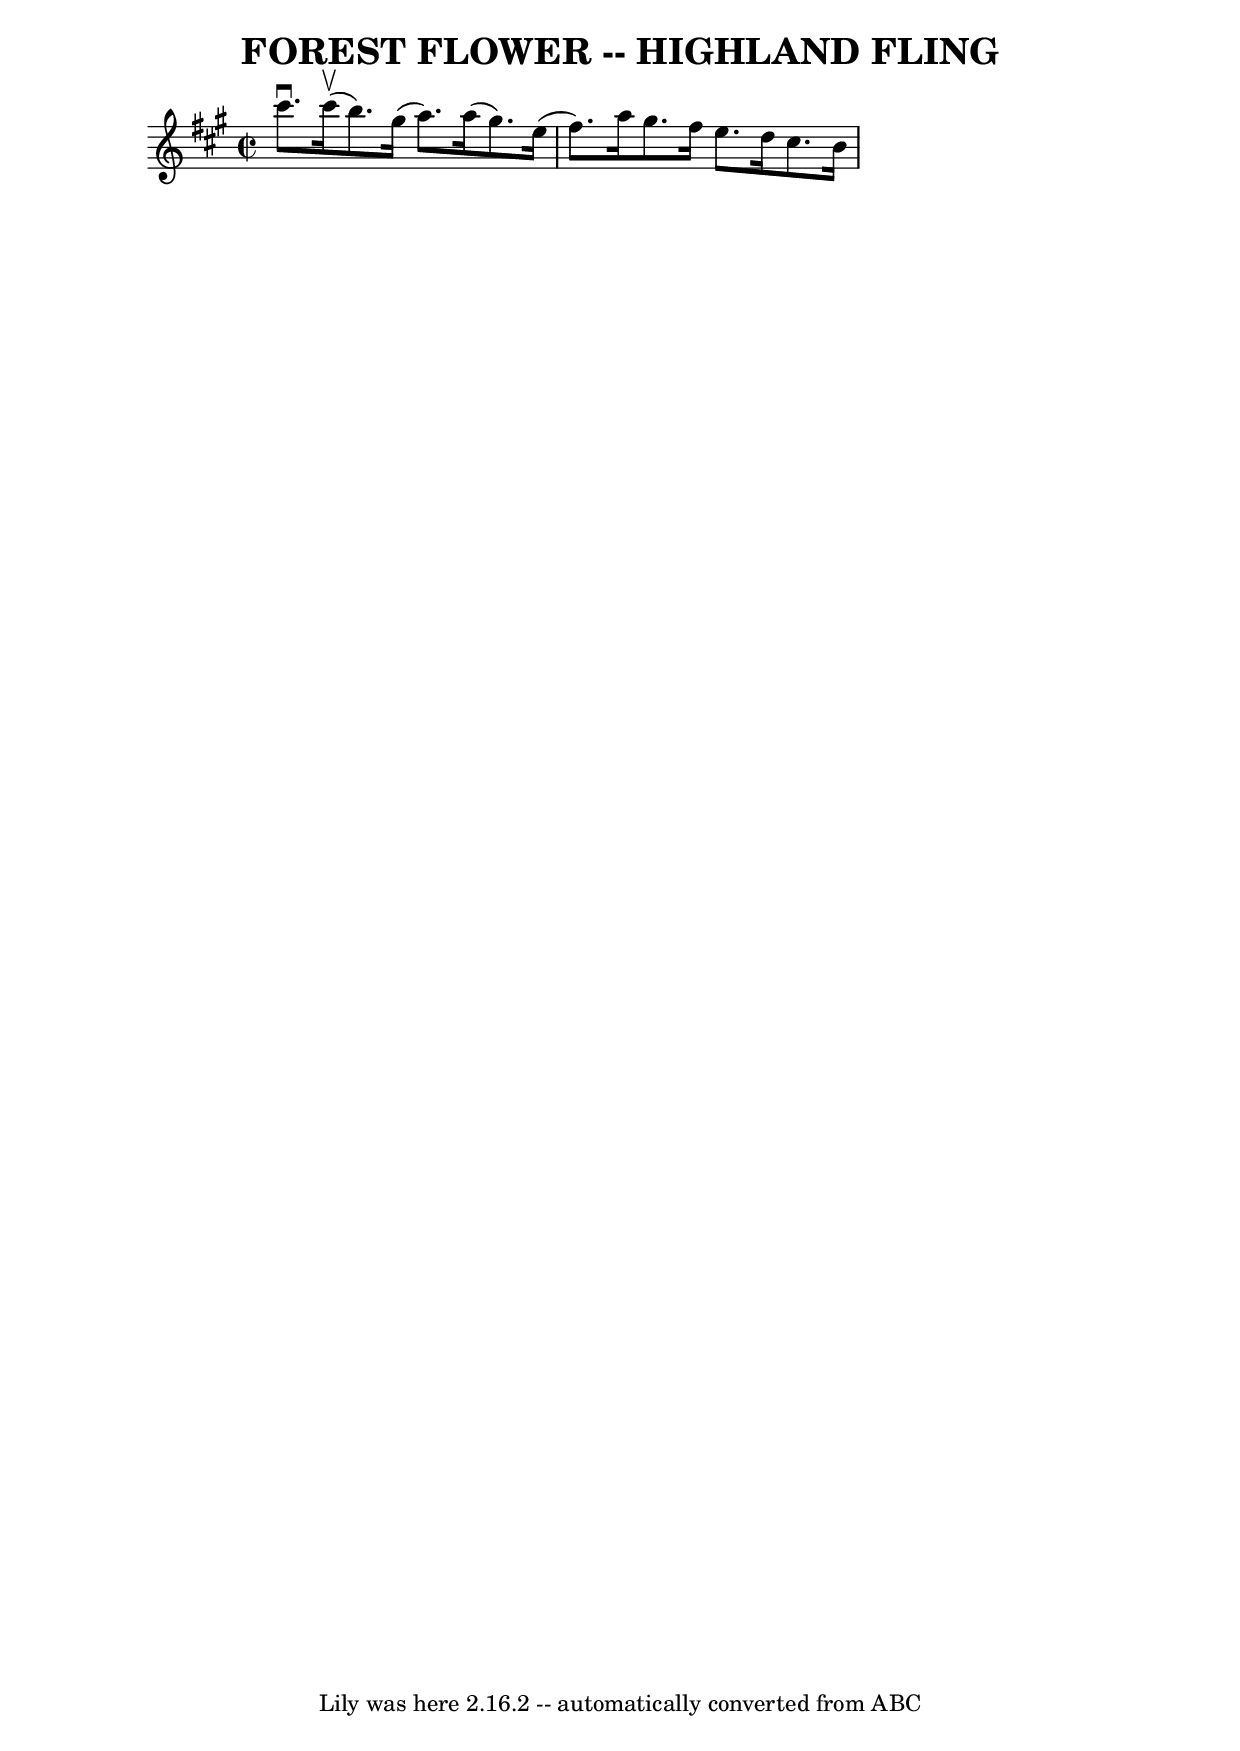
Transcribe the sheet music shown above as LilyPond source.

\version "2.16.2"
\include "Mammoth.ily"
\header {
  %% book = "Ryan's Mammoth Collection of Fiddle Tunes"
  crossRefNumber = "1"
  footnotes = ""
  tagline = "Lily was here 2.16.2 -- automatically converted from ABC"
  title = "FOREST FLOWER -- HIGHLAND FLING"

}
voicedefault =  {


  \override Staff.TimeSignature #'style = #'C
  \time 2/2 
  \key a \major | | |
  
  cis'''8.^\downbow^\downbow^\downbow cis'''16 (^\upbow b''8.)   
  gis''16 (a''8.) a''16 (gis''8.) e''16 (|
  fis''8.) a''16 gis''8. fis''16 e''8. d''16 cis''8. b'16         |
  

}

\score{
  <<

    \context Staff="default"
    {
      \voicedefault 
      
    }

  >>
  \layout {
    
  }
  \midi {
  }

}
